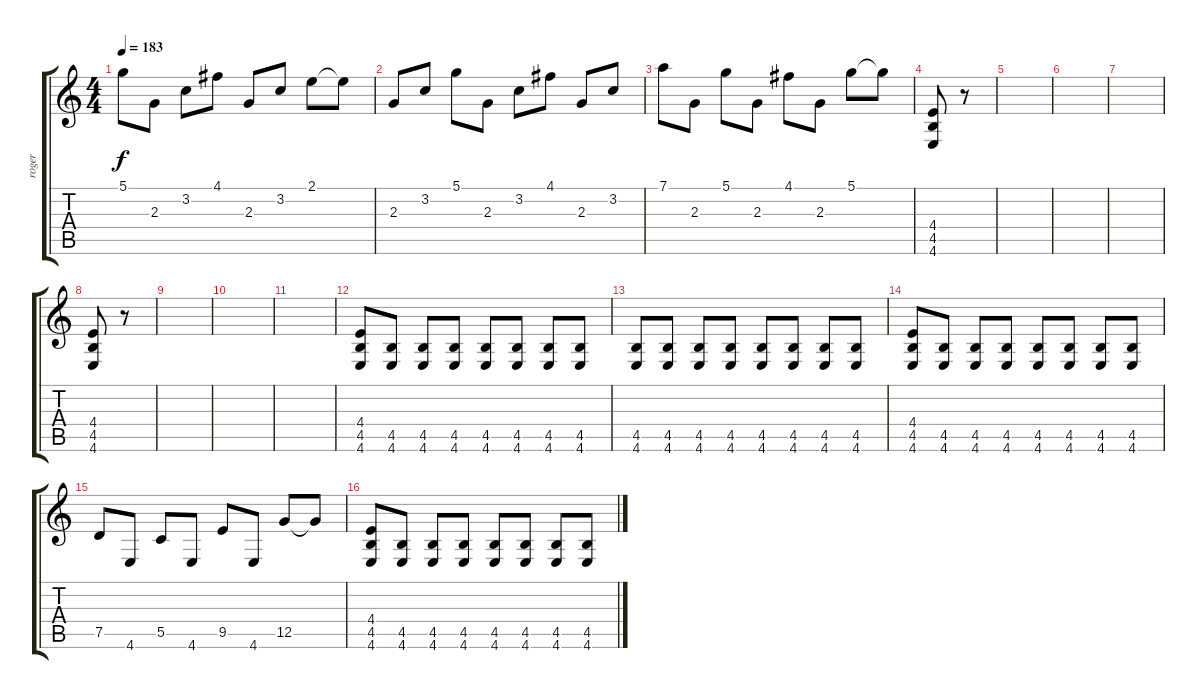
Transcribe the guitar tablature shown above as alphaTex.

\track ("roger" "roger") {instrument overdrivenguitar}
\staff {score tabs}
\tuning (D4 A3 F3 C3 G2 C2) {hide}
\ts (4 4)
\tempo 183
\clef g2
\ks c
5.1.8{dy f} 2.3.8 3.2.8 4.1.8 2.3.8 3.2.8 2.1.8 2.1{t}.8 |
2.3.8 3.2.8 5.1.8 2.3.8 3.2.8 4.1.8 2.3.8 3.2.8 |
7.1.8 2.3.8 5.1.8 2.3.8 4.1.8 2.3.8 5.1.8 5.1{t}.8 |
(4.4 4.5 4.6).8 r.8 |
|
|
|
(4.4 4.5 4.6).8 r.8 |
|
|
|
(4.4 4.5 4.6).8 (4.5 4.6).8 (4.5 4.6).8 (4.5 4.6).8 (4.5 4.6).8 (4.5 4.6).8 (4.5 4.6).8 (4.5 4.6).8 |
(4.5 4.6).8 (4.5 4.6).8 (4.5 4.6).8 (4.5 4.6).8 (4.5 4.6).8 (4.5 4.6).8 (4.5 4.6).8 (4.5 4.6).8 |
(4.4 4.5 4.6).8 (4.5 4.6).8 (4.5 4.6).8 (4.5 4.6).8 (4.5 4.6).8 (4.5 4.6).8 (4.5 4.6).8 (4.5 4.6).8 |
7.5.8 4.6.8 5.5.8 4.6.8 9.5.8 4.6.8 12.5.8 12.5{t}.8 |
(4.4 4.5 4.6).8 (4.5 4.6).8 (4.5 4.6).8 (4.5 4.6).8 (4.5 4.6).8 (4.5 4.6).8 (4.5 4.6).8 (4.5 4.6).8
